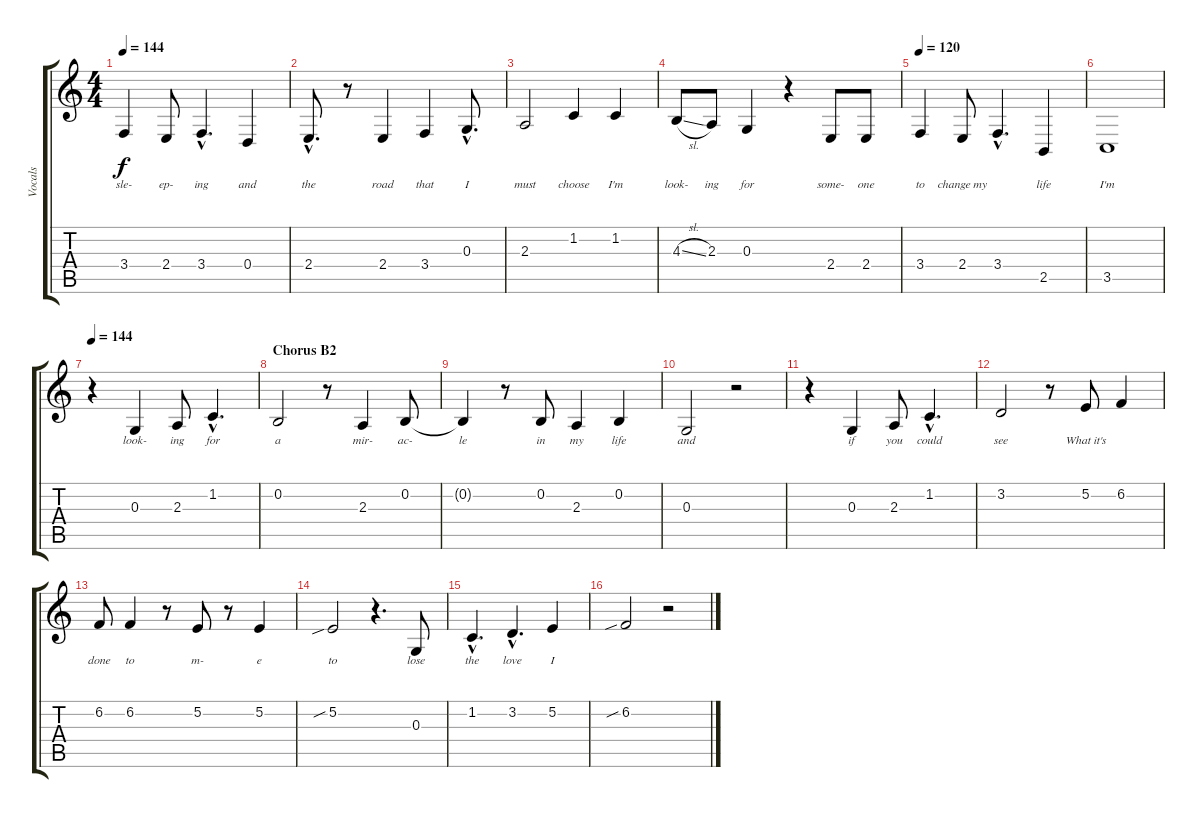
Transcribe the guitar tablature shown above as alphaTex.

\track ("Vocals" "Vocals") {instrument tenorsax}
\staff {score tabs}
\tuning (E4 B3 G3 D3 A2 E2) {hide}
\ts (4 4)
\tempo 144
\clef g2
\ks c
3.4.4{lyrics (0 "sle-") lyrics (1 "") lyrics (2 "") lyrics (3 "") lyrics (4 "") dy f} 2.4.8{lyrics (0 "ep-") lyrics (1 "") lyrics (2 "") lyrics (3 "") lyrics (4 "")} 3.4{hac}.4{d lyrics (0 "ing") lyrics (1 "") lyrics (2 "") lyrics (3 "") lyrics (4 "")} 0.4.4{lyrics (0 "and") lyrics (1 "") lyrics (2 "") lyrics (3 "") lyrics (4 "")} |
2.4{hac}.8{d lyrics (0 "the") lyrics (1 "") lyrics (2 "") lyrics (3 "") lyrics (4 "")} r.8 2.4.4{lyrics (0 "road") lyrics (1 "") lyrics (2 "") lyrics (3 "") lyrics (4 "")} 3.4.4{lyrics (0 "that") lyrics (1 "") lyrics (2 "") lyrics (3 "") lyrics (4 "")} 0.3{hac}.8{d lyrics (0 "I") lyrics (1 "") lyrics (2 "") lyrics (3 "") lyrics (4 "")} |
2.3.2{lyrics (0 "must") lyrics (1 "") lyrics (2 "") lyrics (3 "") lyrics (4 "")} 1.2.4{lyrics (0 "choose") lyrics (1 "") lyrics (2 "") lyrics (3 "") lyrics (4 "")} 1.2.4{lyrics (0 "I'm") lyrics (1 "") lyrics (2 "") lyrics (3 "") lyrics (4 "")} |
4.3{sl}.8{lyrics (0 "look-") lyrics (1 "") lyrics (2 "") lyrics (3 "") lyrics (4 "")} 2.3.8{lyrics (0 "ing") lyrics (1 "") lyrics (2 "") lyrics (3 "") lyrics (4 "")} 0.3.4{lyrics (0 "for") lyrics (1 "") lyrics (2 "") lyrics (3 "") lyrics (4 "")} r.4 2.4.8{lyrics (0 "some-") lyrics (1 "") lyrics (2 "") lyrics (3 "") lyrics (4 "")} 2.4.8{lyrics (0 "one") lyrics (1 "") lyrics (2 "") lyrics (3 "") lyrics (4 "")} |
\tempo 120
3.4.4{lyrics (0 "to") lyrics (1 "") lyrics (2 "") lyrics (3 "") lyrics (4 "")} 2.4.8{lyrics (0 "change my") lyrics (1 "") lyrics (2 "") lyrics (3 "") lyrics (4 "")} 3.4{hac}.4{d lyrics (0 "") lyrics (1 "") lyrics (2 "") lyrics (3 "") lyrics (4 "")} 2.5.4{lyrics (0 "life") lyrics (1 "") lyrics (2 "") lyrics (3 "") lyrics (4 "")} |
3.5.1{lyrics (0 "I'm") lyrics (1 "") lyrics (2 "") lyrics (3 "") lyrics (4 "")} |
\tempo 144
r.4 0.3.4{lyrics (0 "look-") lyrics (1 "") lyrics (2 "") lyrics (3 "") lyrics (4 "")} 2.3.8{lyrics (0 "ing") lyrics (1 "") lyrics (2 "") lyrics (3 "") lyrics (4 "")} 1.2{hac}.4{d lyrics (0 "for") lyrics (1 "") lyrics (2 "") lyrics (3 "") lyrics (4 "")} |
\section ("" "Chorus B2")
0.2.2{lyrics (0 "a") lyrics (1 "") lyrics (2 "") lyrics (3 "") lyrics (4 "")} r.8 2.3.4{lyrics (0 "mir-") lyrics (1 "") lyrics (2 "") lyrics (3 "") lyrics (4 "")} 0.2.8{lyrics (0 "ac-") lyrics (1 "") lyrics (2 "") lyrics (3 "") lyrics (4 "")} |
0.2{t}.4{lyrics (0 "le") lyrics (1 "") lyrics (2 "") lyrics (3 "") lyrics (4 "")} r.8 0.2.8{lyrics (0 "in") lyrics (1 "") lyrics (2 "") lyrics (3 "") lyrics (4 "")} 2.3.4{lyrics (0 "my") lyrics (1 "") lyrics (2 "") lyrics (3 "") lyrics (4 "")} 0.2.4{lyrics (0 "life") lyrics (1 "") lyrics (2 "") lyrics (3 "") lyrics (4 "")} |
0.3.2{lyrics (0 "and") lyrics (1 "") lyrics (2 "") lyrics (3 "") lyrics (4 "")} r.2 |
r.4 0.3.4{lyrics (0 "if") lyrics (1 "") lyrics (2 "") lyrics (3 "") lyrics (4 "")} 2.3.8{lyrics (0 "you") lyrics (1 "") lyrics (2 "") lyrics (3 "") lyrics (4 "")} 1.2{hac}.4{d lyrics (0 "could") lyrics (1 "") lyrics (2 "") lyrics (3 "") lyrics (4 "")} |
3.2.2{lyrics (0 "see") lyrics (1 "") lyrics (2 "") lyrics (3 "") lyrics (4 "") volume 16} r.8 5.2.8{lyrics (0 "What it's") lyrics (1 "") lyrics (2 "") lyrics (3 "") lyrics (4 "")} 6.2.4{lyrics (0 "") lyrics (1 "") lyrics (2 "") lyrics (3 "") lyrics (4 "")} |
6.2.8{lyrics (0 "done") lyrics (1 "") lyrics (2 "") lyrics (3 "") lyrics (4 "")} 6.2.4{lyrics (0 "to") lyrics (1 "") lyrics (2 "") lyrics (3 "") lyrics (4 "")} r.8 5.2.8{lyrics (0 "m-") lyrics (1 "") lyrics (2 "") lyrics (3 "") lyrics (4 "")} r.8 5.2.4{lyrics (0 "e") lyrics (1 "") lyrics (2 "") lyrics (3 "") lyrics (4 "")} |
5.2{sib}.2{lyrics (0 "to") lyrics (1 "") lyrics (2 "") lyrics (3 "") lyrics (4 "")} r.4{d} 0.3.8{lyrics (0 "lose") lyrics (1 "") lyrics (2 "") lyrics (3 "") lyrics (4 "")} |
1.2{hac}.4{d lyrics (0 "the") lyrics (1 "") lyrics (2 "") lyrics (3 "") lyrics (4 "")} 3.2{hac}.4{d lyrics (0 "love") lyrics (1 "") lyrics (2 "") lyrics (3 "") lyrics (4 "")} 5.2.4{lyrics (0 "I") lyrics (1 "") lyrics (2 "") lyrics (3 "") lyrics (4 "")} |
6.2{sib}.2{lyrics (0 "") lyrics (1 "") lyrics (2 "") lyrics (3 "") lyrics (4 "")} r.2
